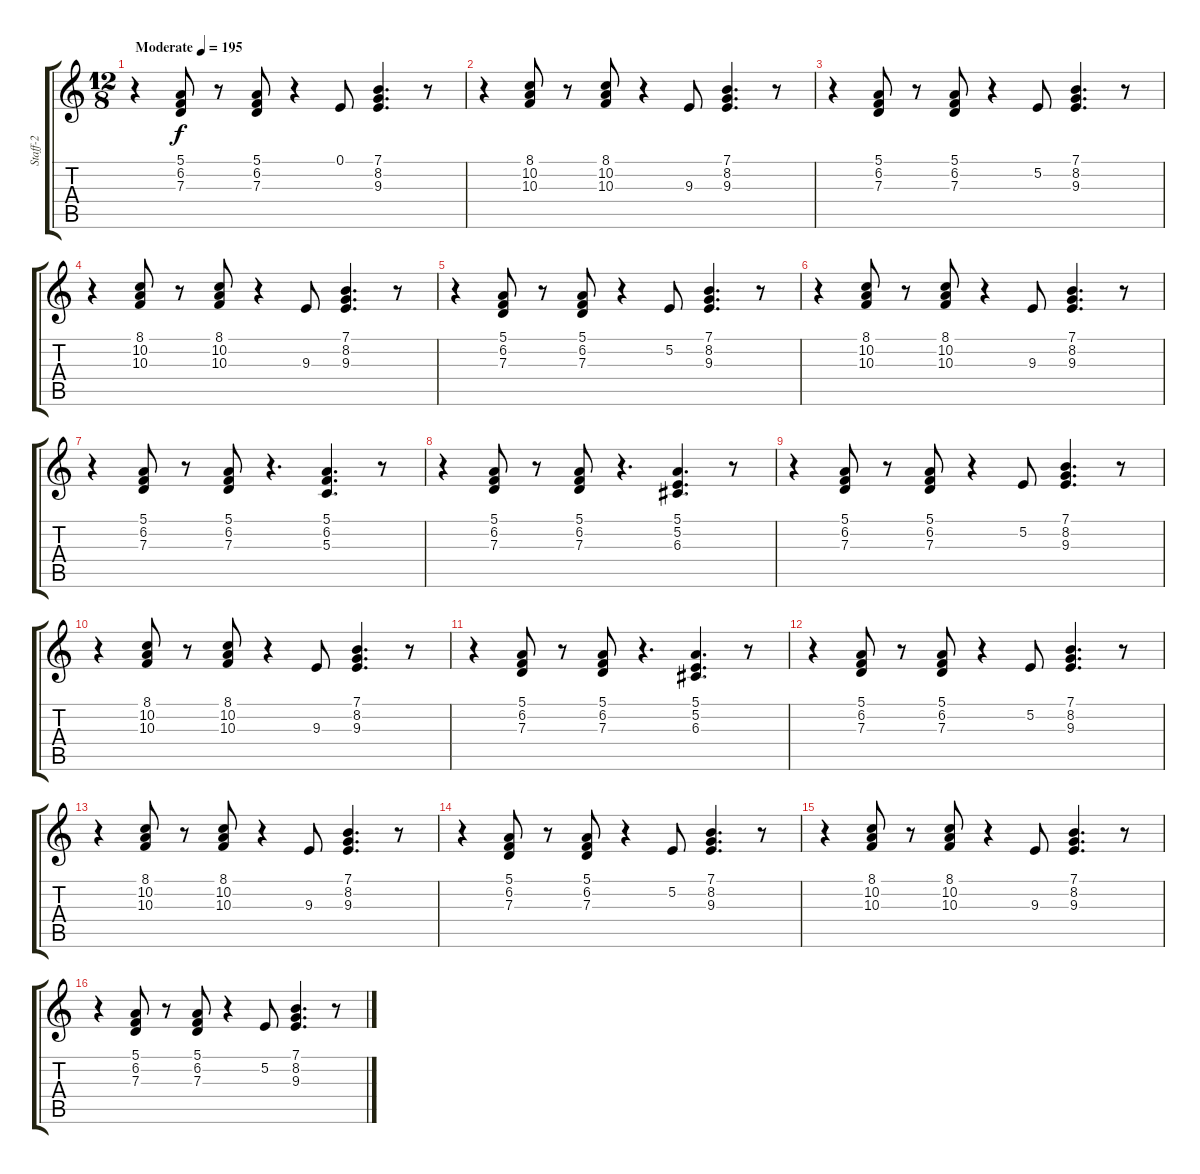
\track ("Staff-2" "Staff-2") {instrument tangoaccordion}
\staff {score tabs}
\tuning (E4 B3 G3 D3 A2 E2) {hide}
\ts (12 8)
\tempo (195 "Moderate")
\clef g2
\ks c
r.4{dy f instrument tangoaccordion} (5.1 6.2 7.3).8 r.8 (5.1 6.2 7.3).8 r.4 0.1.8 (7.1 8.2 9.3).4{d} r.8 |
r.4 (8.1 10.2 10.3).8 r.8 (8.1 10.2 10.3).8 r.4 9.3.8 (7.1 8.2 9.3).4{d} r.8 |
r.4 (5.1 6.2 7.3).8 r.8 (5.1 6.2 7.3).8 r.4 5.2.8 (7.1 8.2 9.3).4{d} r.8 |
r.4 (8.1 10.2 10.3).8 r.8 (8.1 10.2 10.3).8 r.4 9.3.8 (7.1 8.2 9.3).4{d} r.8 |
r.4 (5.1 6.2 7.3).8 r.8 (5.1 6.2 7.3).8 r.4 5.2.8 (7.1 8.2 9.3).4{d} r.8 |
r.4 (8.1 10.2 10.3).8 r.8 (8.1 10.2 10.3).8 r.4 9.3.8 (7.1 8.2 9.3).4{d} r.8 |
r.4 (5.1 6.2 7.3).8 r.8 (5.1 6.2 7.3).8 r.4{d} (5.1 6.2 5.3).4{d} r.8 |
r.4 (5.1 6.2 7.3).8 r.8 (5.1 6.2 7.3).8 r.4{d} (5.1 5.2 6.3).4{d} r.8 |
r.4 (5.1 6.2 7.3).8 r.8 (5.1 6.2 7.3).8 r.4 5.2.8 (7.1 8.2 9.3).4{d} r.8 |
r.4 (8.1 10.2 10.3).8 r.8 (8.1 10.2 10.3).8 r.4 9.3.8 (7.1 8.2 9.3).4{d} r.8 |
r.4 (5.1 6.2 7.3).8 r.8 (5.1 6.2 7.3).8 r.4{d} (5.1 5.2 6.3).4{d} r.8 |
r.4 (5.1 6.2 7.3).8 r.8 (5.1 6.2 7.3).8 r.4 5.2.8 (7.1 8.2 9.3).4{d} r.8 |
r.4 (8.1 10.2 10.3).8 r.8 (8.1 10.2 10.3).8 r.4 9.3.8 (7.1 8.2 9.3).4{d} r.8 |
r.4 (5.1 6.2 7.3).8 r.8 (5.1 6.2 7.3).8 r.4 5.2.8 (7.1 8.2 9.3).4{d} r.8 |
r.4 (8.1 10.2 10.3).8 r.8 (8.1 10.2 10.3).8 r.4 9.3.8 (7.1 8.2 9.3).4{d} r.8 |
r.4 (5.1 6.2 7.3).8 r.8 (5.1 6.2 7.3).8 r.4 5.2.8 (7.1 8.2 9.3).4{d} r.8
